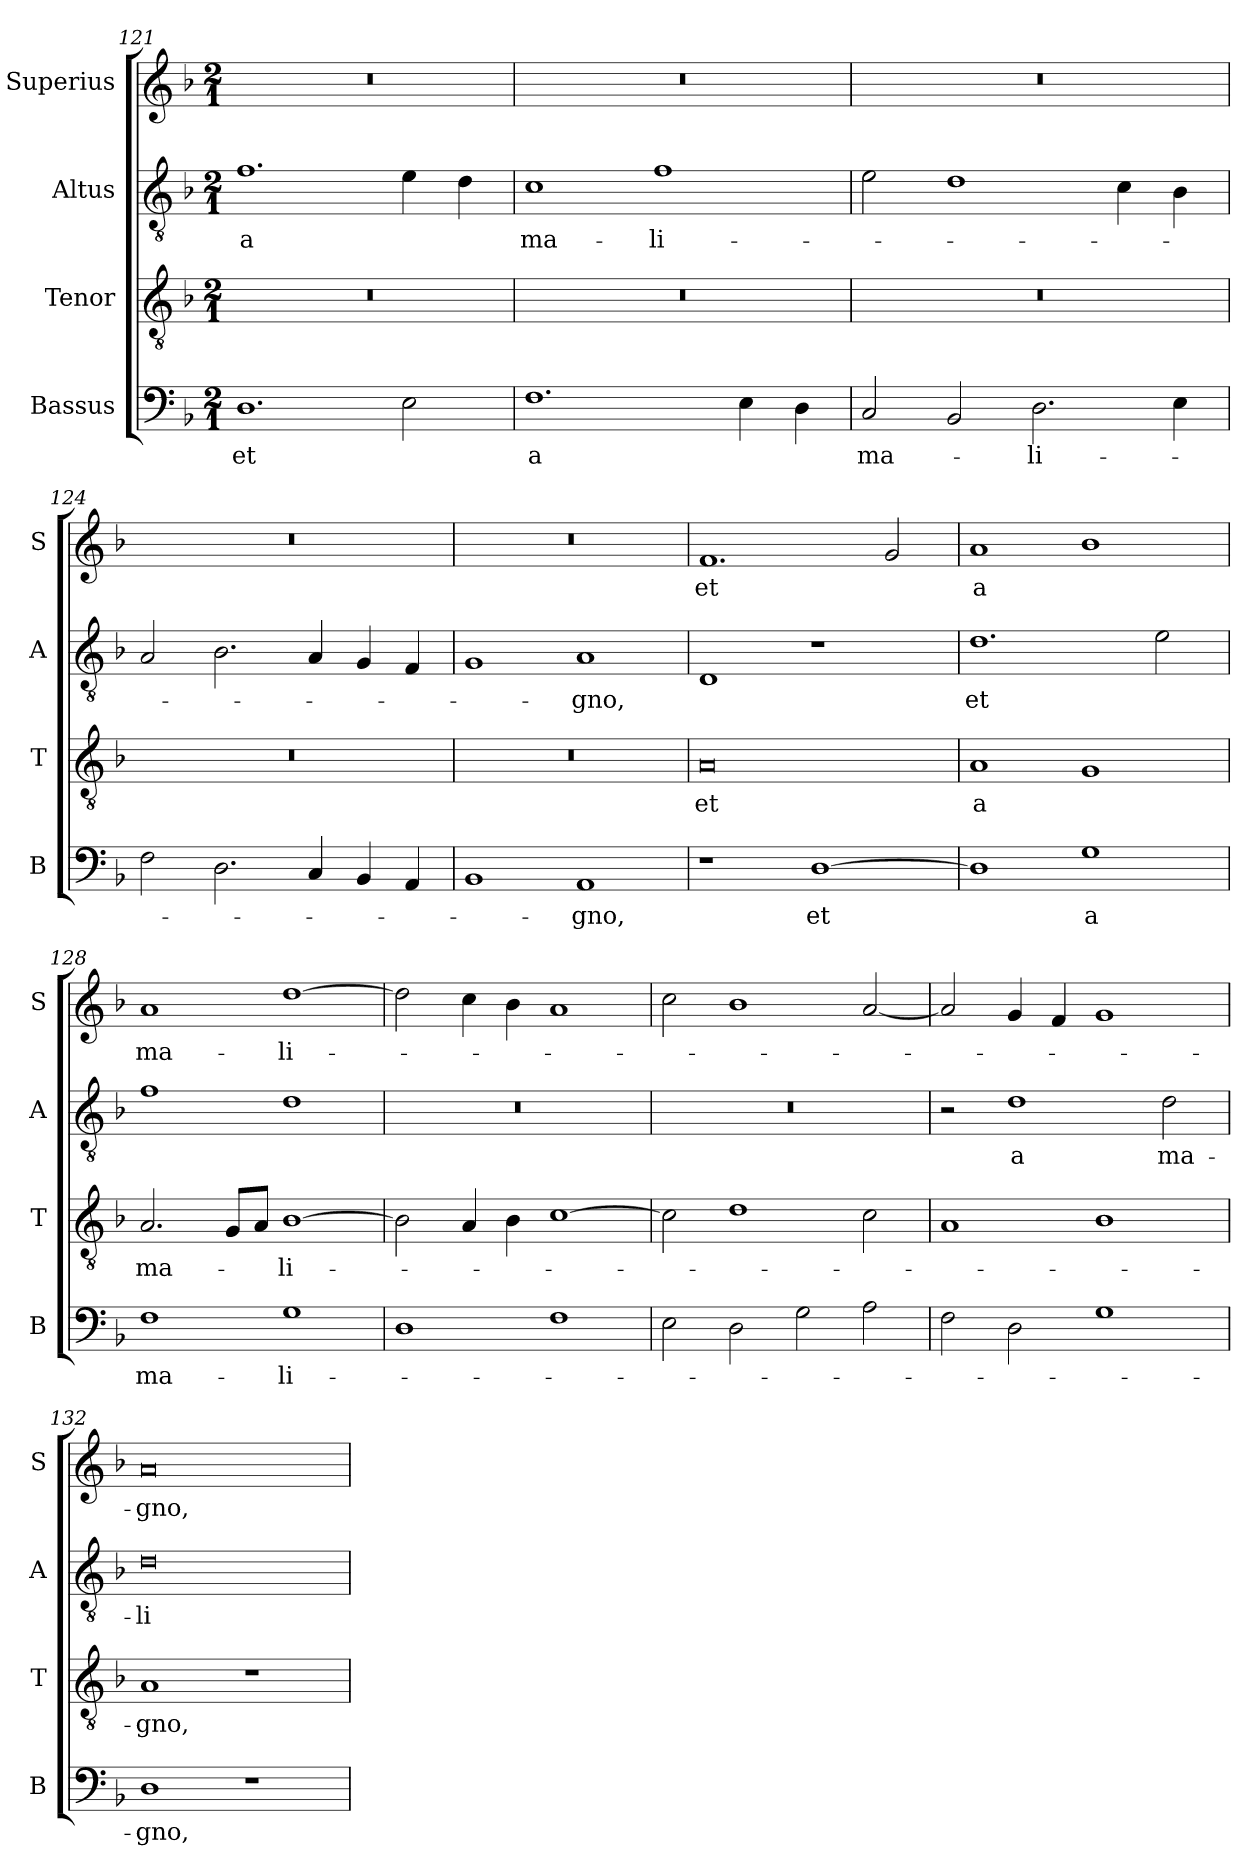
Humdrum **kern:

**kern	**text	**kern	**text	**kern	**text	**kern	**text
*part4	*part4	*part3	*part3	*part2	*part2	*part1	*part1
*staff4	*staff4	*staff3	*staff3	*staff2	*staff2	*staff1	*staff1
*I"Bassus	*	*I"Tenor	*	*I"Altus	*	*I"Superius	*
*I'B	*	*I'T	*	*I'A	*	*I'S	*
*clefF4	*	*clefGv2	*	*clefGv2	*	*clefG2	*
*k[b-]	*	*k[b-]	*	*k[b-]	*	*k[b-]	*
*M2/1	*	*M2/1	*	*M2/1	*	*M2/1	*
=121	=121	=121	=121	=121	=121	=121	=121
1.D	et	0r	.	1.f	a	0r	.
2E	.	.	.	4e	.	.	.
.	.	.	.	4d	.	.	.
=122	=122	=122	=122	=122	=122	=122	=122
1.F	a	0r	.	1c	ma-	0r	.
.	.	.	.	1f	-li-	.	.
4E	.	.	.	.	.	.	.
4D	.	.	.	.	.	.	.
=123	=123	=123	=123	=123	=123	=123	=123
2C	ma-	0r	.	2e	.	0r	.
2BB-	.	.	.	1d	.	.	.
2.D	-li-	.	.	.	.	.	.
.	.	.	.	4c	.	.	.
4E	.	.	.	4B-	.	.	.
=124	=124	=124	=124	=124	=124	=124	=124
2F	.	0r	.	2A	.	0r	.
2.D	.	.	.	2.B-	.	.	.
4C	.	.	.	4A	.	.	.
4BB-	.	.	.	4G	.	.	.
4AA	.	.	.	4F	.	.	.
=125	=125	=125	=125	=125	=125	=125	=125
1BB-	.	0r	.	1G	.	0r	.
1AA	-gno,	.	.	1A	-gno,	.	.
=126	=126	=126	=126	=126	=126	=126	=126
1r	.	0A	et	1D	.	1.f	et
!	!LO:LY:i	!	!	!	!	!	!
[1D	et	.	.	1r	.	.	.
.	.	.	.	.	.	2g	.
=127	=127	=127	=127	=127	=127	=127	=127
!	!	!	!	!	!LO:LY:i	!	!
1D]	.	1A	a	1.d	et	1a	a
!	!LO:LY:i	!	!	!	!	!	!
1G	a	1G	.	.	.	1b-	.
.	.	.	.	2e	.	.	.
=128	=128	=128	=128	=128	=128	=128	=128
!	!LO:LY:i	!	!	!	!	!	!
1F	ma-	2.A	ma-	1f	.	1a	ma-
.	.	8GL	.	.	.	.	.
.	.	8AJ	.	.	.	.	.
!	!LO:LY:i	!	!	!	!	!	!
1G	-li-	[1B-	-li-	1d	.	[1dd	-li-
=129	=129	=129	=129	=129	=129	=129	=129
1D	.	2B-]	.	0r	.	2dd]	.
.	.	4A	.	.	.	4cc	.
.	.	4B-	.	.	.	4b-	.
1F	.	[1c	.	.	.	1a	.
=130	=130	=130	=130	=130	=130	=130	=130
2E	.	2c]	.	0r	.	2cc	.
2D	.	1d	.	.	.	1b-	.
2G	.	.	.	.	.	.	.
2A	.	2c	.	.	.	[2a	.
=131	=131	=131	=131	=131	=131	=131	=131
2F	.	1A	.	2r	.	2a]	.
!	!	!	!	!	!LO:LY:i	!	!
2D	.	.	.	1d	a	4g	.
.	.	.	.	.	.	4f	.
1G	.	1B-	.	.	.	1g	.
!	!	!	!	!	!LO:LY:i	!	!
.	.	.	.	2d	ma-	.	.
=132	=132	=132	=132	=132	=132	=132	=132
!	!LO:LY:i	!	!	!	!LO:LY:i	!	!
1D	-gno,	1A	-gno,	0d	-li-	0a	-gno,
1r	.	1r	.	.	.	.	.
=	=	=	=	=	=	=	=
*-	*-	*-	*-	*-	*-	*-	*-
